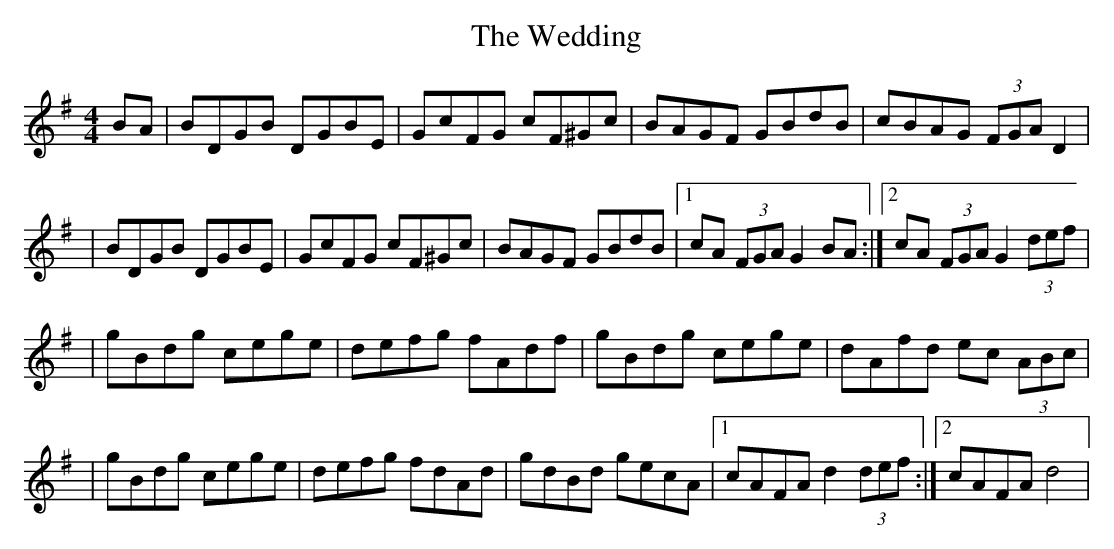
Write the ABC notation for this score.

X:1
T: The Wedding
M: 4/4
L: 1/8
K: Gmaj
BA|BDGB DGBE|GcFG cF^Gc|BAGF GBdB|cBAG (3FGA D2|
|BDGB DGBE|GcFG cF^Gc|BAGF GBdB|1 cA (3FGA G2 BA:|2 cA (3FGA G2 (3def|
 |gBdg cege|defg fAdf| gBdg cege|dAfd ec (3ABc|
| gBdg cege | defg fdAd|gdBd gecA|1 cAFA d2 (3def:|2 cAFA d4|
